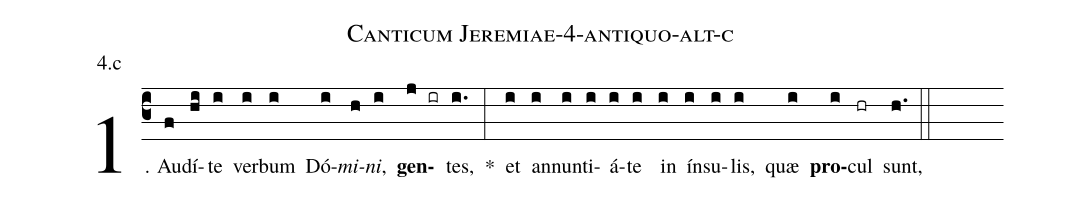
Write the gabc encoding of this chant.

name: Canticum Jeremiae-4-antiquo-alt-c;
annotation: 4.c;
%%
(c3)1. Au(f)dí(hi)te(i) ver(i)bum(i) Dó(i)<i>mi</i>(h)<i>ni</i>,(i) <b>gen</b>(j ir)tes,(i.) *(:) et(i) an(i)nun(i)ti(i)á(i)te(i) in(i) ín(i)su(i)lis,(i) quæ(i) <b>pro</b>(i)cul(hr) sunt,(h.) (::)
